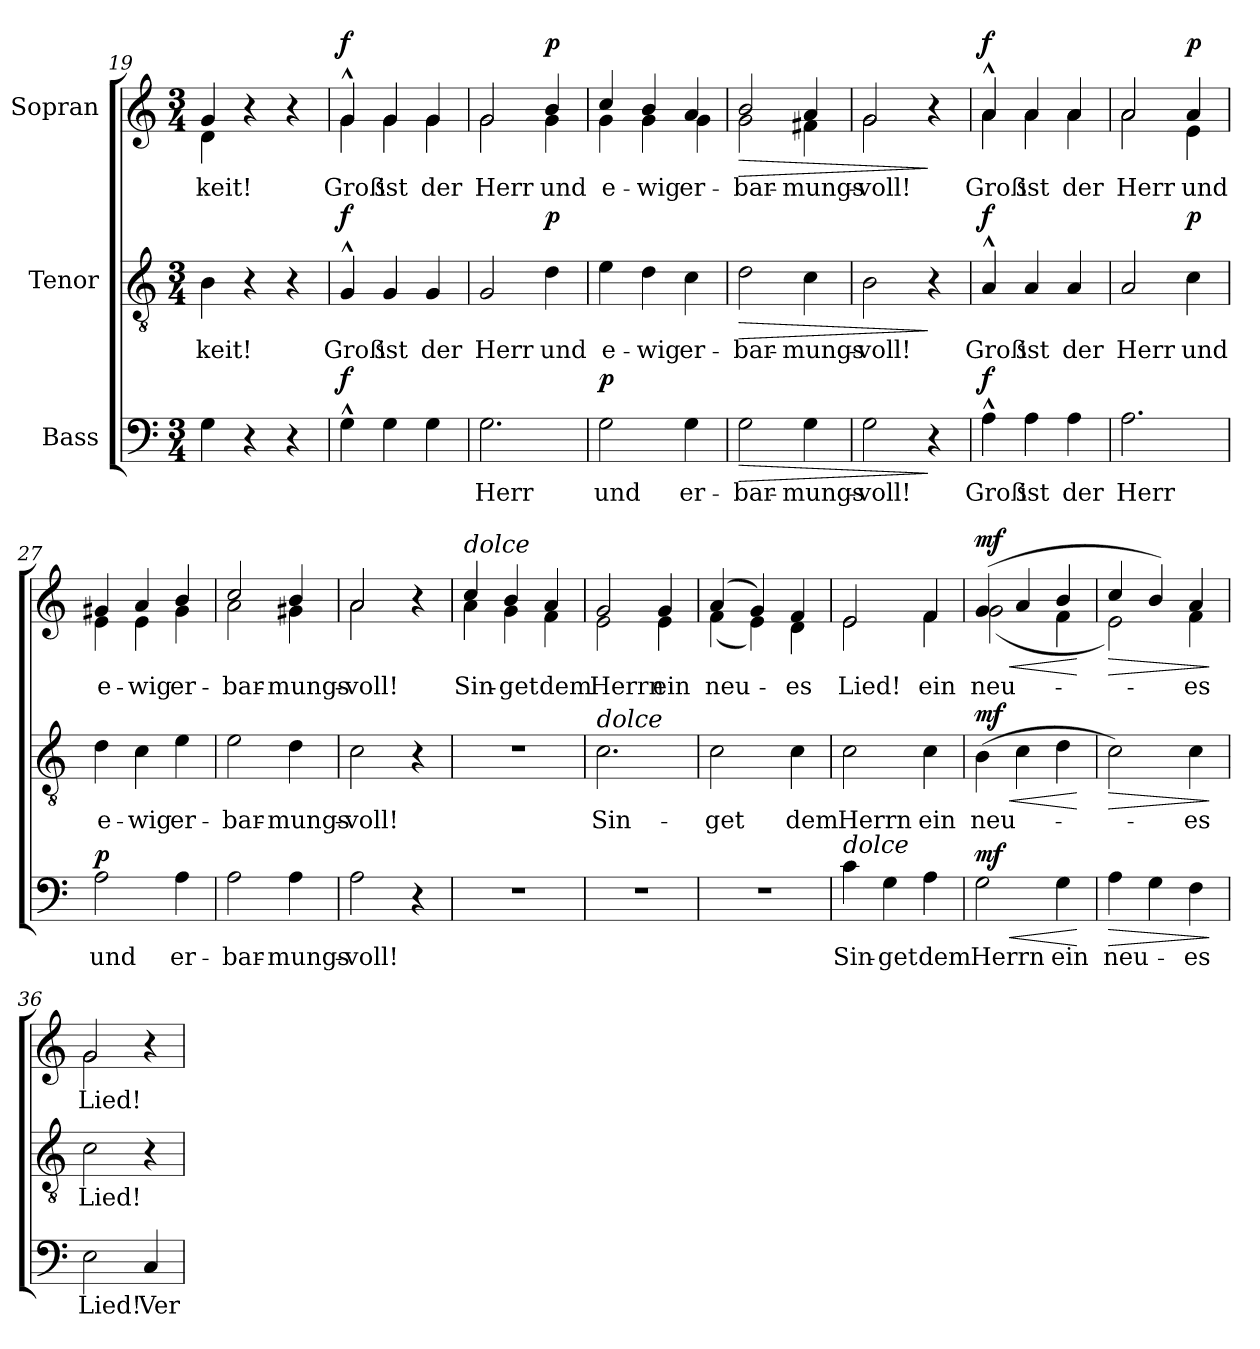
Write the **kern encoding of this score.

**kern	**text	**dynam	**kern	**text	**dynam	**kern	**text	**dynam
*part3	*part3	*part3	*part2	*part2	*part2	*part1	*part1	*part1
*staff3	*staff3	*staff3	*staff2	*staff2	*staff2	*staff1	*staff1	*staff1
*I"Bass	*	*	*I"Tenor	*	*	*I"Sopran	*	*
*clefF4	*	*	*clefGv2	*	*	*clefG2	*	*
*k[]	*	*	*k[]	*	*	*k[]	*	*
*M3/4	*	*	*M3/4	*	*	*M3/4	*	*
=19	=19	=19	=19	=19	=19	=19	=19	=19
!	!	!	!	!LO:LY:b	!	!	!LO:LY:b	!
*	*	*	*	*	*	*^	*	*
4G\	.	.	4B\	-keit!	.	4g/	4d\	-keit!	.
4r	.	.	4r	.	.	4r	4ryy	.	.
4r	.	.	4r	.	.	4r	4ryy	.	.
=20	=20	=20	=20	=20	=20	=20	=20	=20	=20
!	!	!LO:DY:a	!	!LO:LY:b	!LO:DY:a	!	!	!LO:LY:b	!LO:DY:a
4G^^\	.	f	4G^^/	Groß	f	4g^^/	4g\	Groß	f
!	!	!	!	!LO:LY:b	!	!	!	!LO:LY:b	!
4G\	.	.	4G/	ist	.	4g/	4g\	ist	.
!	!	!	!	!LO:LY:b	!	!	!	!LO:LY:b	!
4G\	.	.	4G/	der	.	4g/	4g\	der	.
!!LO:LB:g=z	!!
=21	=21	=21	=21	=21	=21	=21	=21	=21	=21
!	!LO:LY:b	!	!	!LO:LY:b	!	!	!	!LO:LY:b	!
2.G\	Herr	.	2G/	Herr	.	2g/	2g\	Herr	.
!	!	!	!	!LO:LY:b	!LO:DY:a	!	!	!LO:LY:b	!LO:DY:a
.	.	.	4d\	und	p	4b/	4g\	und	p
=22	=22	=22	=22	=22	=22	=22	=22	=22	=22
!	!LO:LY:b	!LO:DY:a	!	!LO:LY:b	!	!	!	!LO:LY:b	!
2G\	und	p	4e\	e-	.	4cc/	4g\	e-	.
!	!	!	!	!LO:LY:b	!	!	!	!LO:LY:b	!
.	.	.	4d\	-wig	.	4b/	4g\	-wig	.
!	!LO:LY:b	!	!	!LO:LY:b	!	!	!	!LO:LY:b	!
4G\	er-	.	4c\	er-	.	4a/	4g\	er-	.
=23	=23	=23	=23	=23	=23	=23	=23	=23	=23
!	!LO:LY:b	!LO:HP:b	!	!LO:LY:b	!LO:HP:b	!	!	!LO:LY:b	!LO:HP:b
2G\	-bar-	>	2d\	-bar-	>	2b/	2g\	-bar-	>
!	!LO:LY:b	!	!	!LO:LY:b	!	!	!	!LO:LY:b	!
4G\	-mungs-	.	4c\	-mungs-	.	4a/	4f#X\	-mungs-	.
=24	=24	=24	=24	=24	=24	=24	=24	=24	=24
!	!LO:LY:b	!	!	!LO:LY:b	!	!	!	!LO:LY:b	!
2G\	-voll!	.	2B\	-voll!	.	2g/	2g\	-voll!	.
4r	.	]	4r	.	]	4r	4ryy	.	]
=25	=25	=25	=25	=25	=25	=25	=25	=25	=25
!	!LO:LY:b	!LO:DY:a	!	!LO:LY:b	!LO:DY:a	!	!	!LO:LY:b	!LO:DY:a
4A^^\	Groß	f	4A^^/	Groß	f	4a^^/	4a\	Groß	f
!	!LO:LY:b	!	!	!LO:LY:b	!	!	!	!LO:LY:b	!
4A\	ist	.	4A/	ist	.	4a/	4a\	ist	.
!	!LO:LY:b	!	!	!LO:LY:b	!	!	!	!LO:LY:b	!
4A\	der	.	4A/	der	.	4a/	4a\	der	.
=26	=26	=26	=26	=26	=26	=26	=26	=26	=26
!	!LO:LY:b	!	!	!LO:LY:b	!	!	!	!LO:LY:b	!
2.A\	Herr	.	2A/	Herr	.	2a/	2a\	Herr	.
!	!	!	!	!LO:LY:b	!LO:DY:a	!	!	!LO:LY:b	!LO:DY:a
.	.	.	4c\	und	p	4a/	4e\	und	p
=27	=27	=27	=27	=27	=27	=27	=27	=27	=27
!	!LO:LY:b	!LO:DY:a	!	!LO:LY:b	!	!	!	!LO:LY:b	!
2A\	und	p	4d\	e-	.	4g#X/	4e\	e-	.
!	!	!	!	!LO:LY:b	!	!	!	!LO:LY:b	!
.	.	.	4c\	-wig	.	4a/	4e\	-wig	.
!	!LO:LY:b	!	!	!LO:LY:b	!	!	!	!LO:LY:b	!
4A\	er-	.	4e\	er-	.	4b/	4g#\	er-	.
=28	=28	=28	=28	=28	=28	=28	=28	=28	=28
!	!LO:LY:b	!	!	!LO:LY:b	!	!	!	!LO:LY:b	!
2A\	-bar-	.	2e\	-bar-	.	2cc/	2a\	-bar-	.
!	!LO:LY:b	!	!	!LO:LY:b	!	!	!	!LO:LY:b	!
4A\	-mungs-	.	4d\	-mungs-	.	4b/	4g#X\	-mungs-	.
=29	=29	=29	=29	=29	=29	=29	=29	=29	=29
!	!LO:LY:b	!	!	!LO:LY:b	!	!	!	!LO:LY:b	!
2A\	-voll!	.	2c\	-voll!	.	2a/	2a\	-voll!	.
4r	.	.	4r	.	.	4r	4ryy	.	.
!!LO:PB:g=z	!!
=30	=30	=30	=30	=30	=30	=30	=30	=30	=30
!	!	!	!	!	!	!LO:TX:a:i:t=dolce	!	!	!
!	!	!	!	!	!	!	!	!LO:LY:b	!
2.r	.	.	2.r	.	.	4cc/	4a\	Sin-	.
!	!	!	!	!	!	!	!	!LO:LY:b	!
.	.	.	.	.	.	4b/	4g\	-get	.
!	!	!	!	!	!	!	!	!LO:LY:b	!
.	.	.	.	.	.	4a/	4f\	dem	.
=31	=31	=31	=31	=31	=31	=31	=31	=31	=31
!	!	!	!LO:TX:a:i:t=dolce	!	!	!	!	!	!
!	!	!	!	!LO:LY:b	!	!	!	!LO:LY:b	!
2.r	.	.	2.c\	Sin-	.	2g/	2e\	Herrn	.
!	!	!	!	!	!	!	!	!LO:LY:b	!
.	.	.	.	.	.	4g/	4e\	ein	.
=32	=32	=32	=32	=32	=32	=32	=32	=32	=32
!	!	!	!	!LO:LY:b	!	!	!	!LO:LY:b	!
2.r	.	.	2c\	-get	.	(4a/	(4f\	neu-	.
.	.	.	.	.	.	4g/)	4e\)	.	.
!	!	!	!	!LO:LY:b	!	!	!	!LO:LY:b	!
.	.	.	4c\	dem	.	4f/	4d\	-es	.
=33	=33	=33	=33	=33	=33	=33	=33	=33	=33
!LO:TX:a:i:t=dolce	!	!	!	!	!	!	!	!	!
!	!LO:LY:b	!	!	!LO:LY:b	!	!	!	!LO:LY:b	!
4c\	Sin-	.	2c\	Herrn	.	2e/	2e\	Lied!	.
!	!LO:LY:b	!	!	!	!	!	!	!	!
4G\	-get	.	.	.	.	.	.	.	.
!	!LO:LY:b	!	!	!LO:LY:b	!	!	!	!LO:LY:b	!
4A\	dem	.	4c\	ein	.	4f/	4f\	ein	.
=34	=34	=34	=34	=34	=34	=34	=34	=34	=34
!	!LO:LY:b	!LO:HP:b	!	!LO:LY:b	!LO:HP:b	!	!	!LO:LY:b	!LO:HP:b
!	!	!LO:DY:n=1:a	!	!	!LO:DY:n=1:a	!	!	!	!LO:DY:n=1:a
2G\	Herrn	< mf	(4B\	neu-	< mf	(4g/	(2g\	neu-	< mf
.	.	.	4c\	.	.	4a/	.	.	.
!	!LO:LY:b	!	!	!	!	!	!	!	!
4G\	ein	.	4d\	.	.	4b/	4f\	.	.
*	*	*	*	*	*	*v	*v	*	*
.	.	[	.	.	[	.	.	[
=35	=35	=35	=35	=35	=35	=35	=35	=35
!	!LO:LY:b	!LO:HP:b	!	!	!LO:HP:b	!	!	!LO:HP:b
*	*	*	*	*	*	*^	*	*
4A\	neu-	>	2c\)	.	>	4cc/	2e\)	.	>
4G\	.	.	.	.	.	4b/)	.	.	.
!	!LO:LY:b	!	!	!LO:LY:b	!	!	!	!LO:LY:b	!
4F\	-es	.	4c\	-es	.	4a/	4f\	-es	.
*	*	*	*	*	*	*v	*v	*	*
.	.	]	.	.	]	.	.	]
=36	=36	=36	=36	=36	=36	=36	=36	=36
!	!LO:LY:b	!	!	!LO:LY:b	!	!	!LO:LY:b	!
*	*	*	*	*	*	*^	*	*
2E\	Lied!	.	2c\	Lied!	.	2g/	2g\	Lied!	.
!	!LO:LY:b	!LO:DY:a	!	!	!	!	!	!	!
4C/	Ver-	other-dynamics	4r	.	.	4r	4ryy	.	.
*	*	*	*	*	*	*v	*v	*	*
=	=	=	=	=	=	=	=	=
*-	*-	*-	*-	*-	*-	*-	*-	*-
